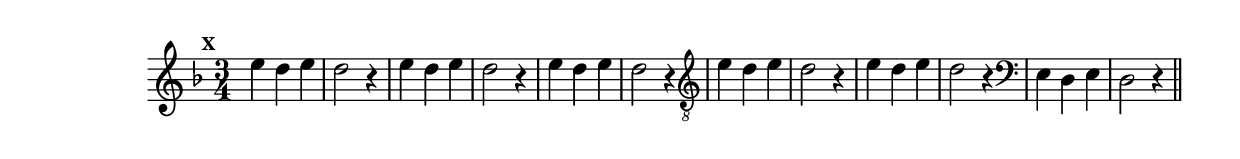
%% -*- coding: utf-8 -*-
\version "2.14.1"

%% \header { texidoc="Perguntas e Respostas"}

\relative c'' {

  \override Staff.TimeSignature #'style = #'()
  \time 3/4 
  \override Score.BarNumber #'transparent = ##t
  \override Score.RehearsalMark #'font-size = #-2
  \override Score.BarNumber #'transparent = ##t
  \set Score.markFormatter = #format-mark-numbers
  \key d \minor

  \mark 23

  %% CAVAQUINHO - BANJO
  \tag #'cv {
    e4 d e | d2 r4 
  }

  %% BANDOLIM
  \tag #'bd {
    e4 d e | d2 r4 
  }

  %% VIOLA
  \tag #'va {
    e4 d e | d2 r4 
  }

  %% VIOLÃO TENOR
  \tag #'vt {
    \clef "G_8"
    e,4 d e | d2 r4                
  }

  %% VIOLÃO
  \tag #'vi {
    \clef "G_8"
    e4 d e | d2 r4 
  }

  %% BAIXO - BAIXOLÃO
  \tag #'bx {
    \clef bass
    e,4 d e | d2 r4                 
  }


  %% END DOCUMENT
  \bar "||"
}
